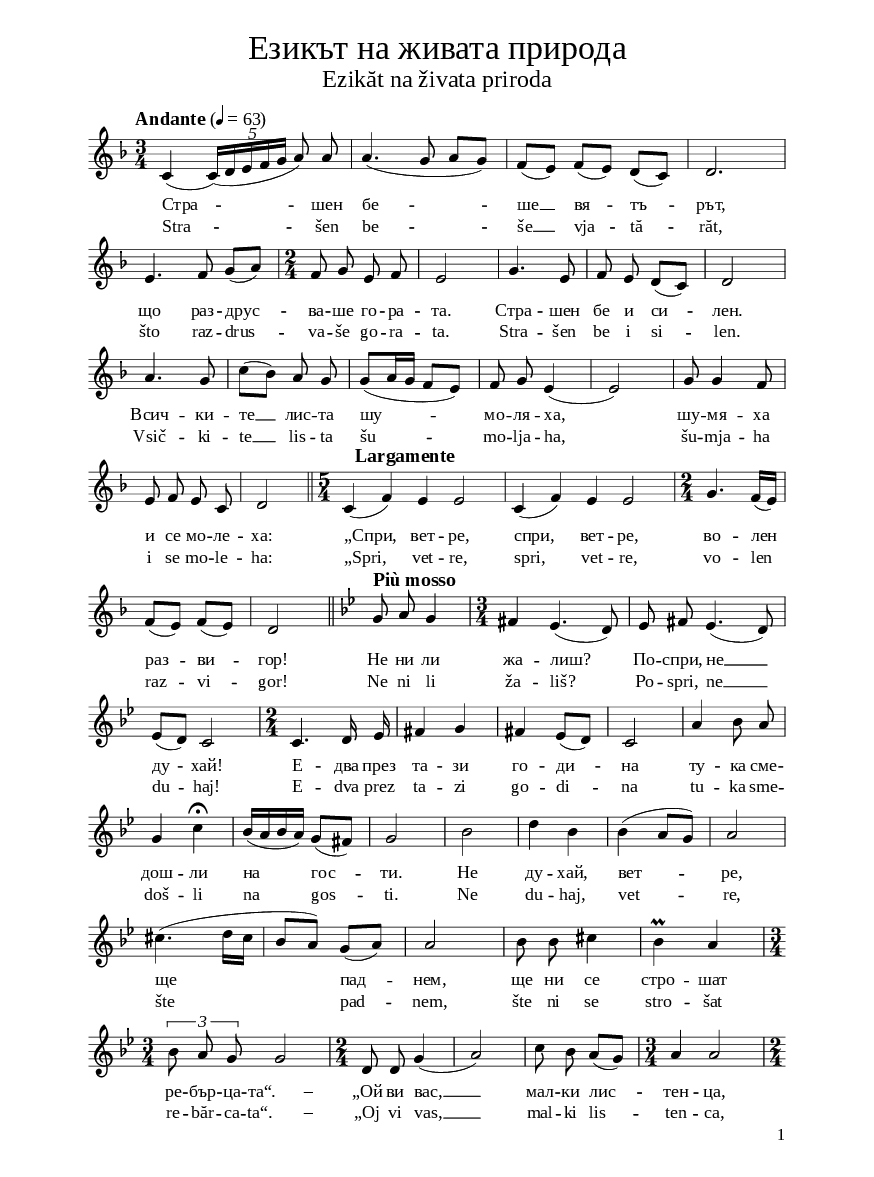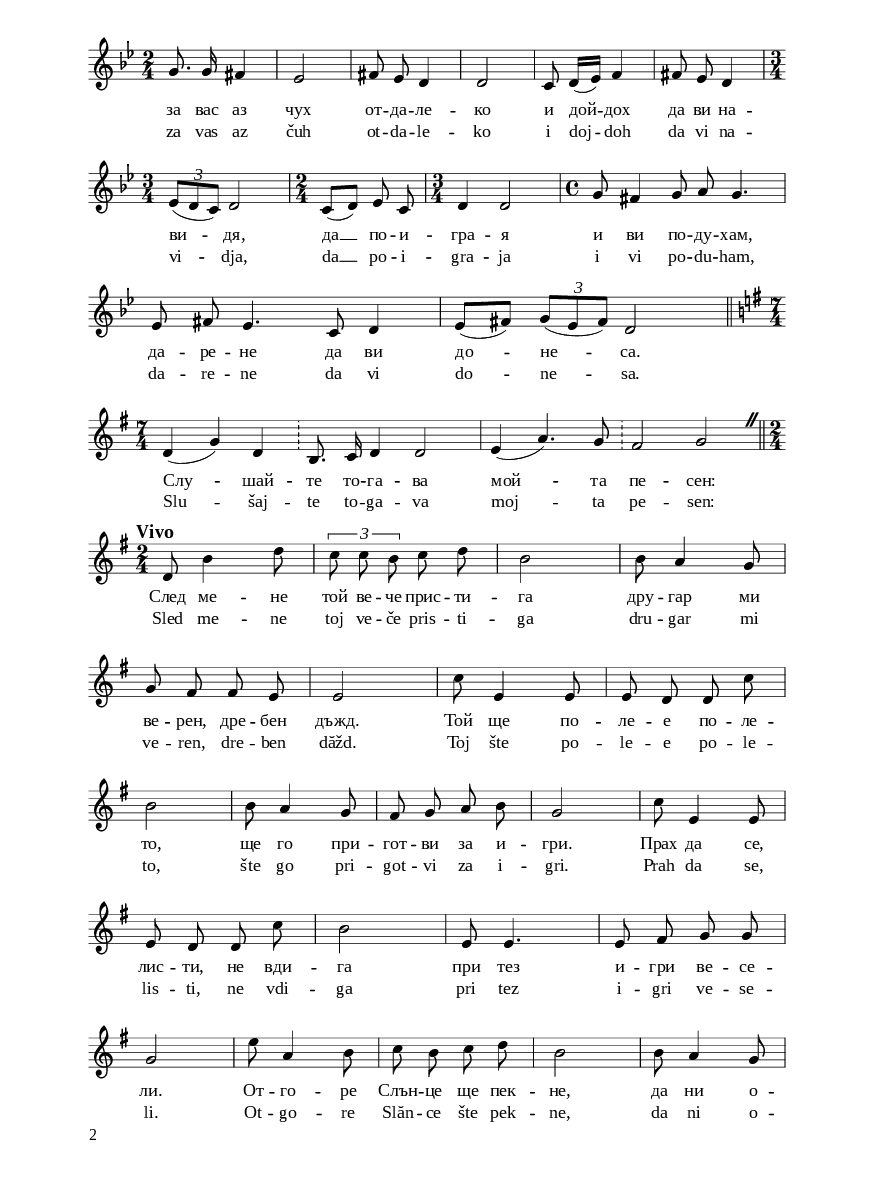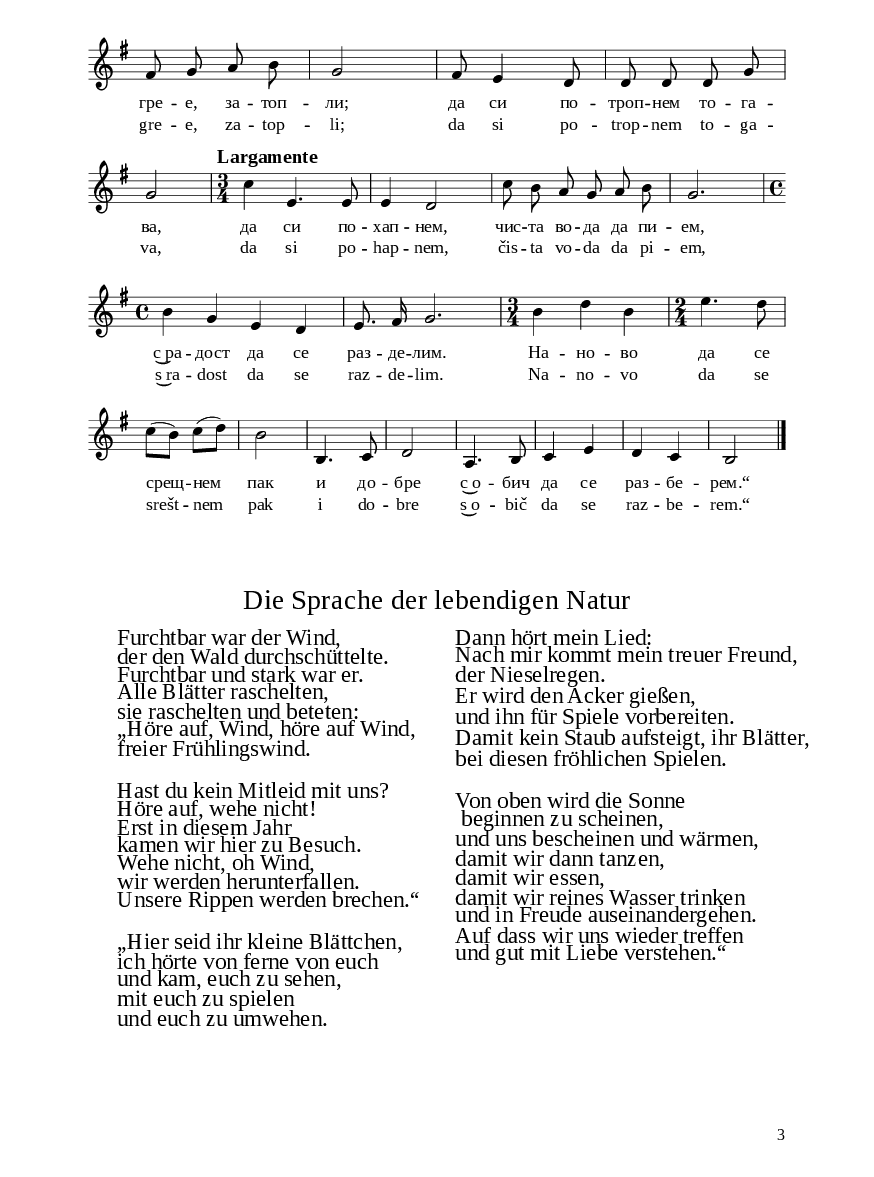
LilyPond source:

\version "2.24.4"

\include "include/globals.ily"

\bookpart {
  \label #'ref130
  \tocItem \markup "Езикът на живата природа – Ezikăt na živata priroda"
  \paper {
    print-all-headers = ##t 
    print-page-number = ##t
    print-first-page-number = ##t

    % put page numbers on the bottom
    oddHeaderMarkup = \markup ""
    evenHeaderMarkup = \markup ""
    oddFooterMarkup = \markup
    \fill-line {
      ""
      \if \should-print-page-number \fromproperty #'page:page-number-string
    }
    evenFooterMarkup = \markup
    \fill-line {
      \if \should-print-page-number \fromproperty #'page:page-number-string
      ""
    }

    left-margin = 1.5\cm
    right-margin = 1.5\cm
    top-margin = 1.2\cm
    bottom-margin = 1.0\cm
    ragged-bottom = ##t % do not spread the staves to fill the whole vertical space

    % change distance between staves
    system-system-spacing =
    #'((basic-distance . 17)
       (minimum-distance . 8)
       (padding . 1)
       (stretchability . 12))
  }
  \score {
    \include "include/score-layout.ily"


    \new Voice \absolute {
      \clef treble
      \key f \major
      \time 3/4
      \tempoFunc "Andante" 4 "63"
      \autoBeamOff
      c'4 ( \once \omit TupletBracket
      \times 4/5  {
        c'16 ) ( [  d'16  e'16  f'16
        g'16 ]
      }
      a'8 ) a'8  |

      a'4. ( g'8   a'8 [  g'8
      ] ) |
      f'8 ( [ e'8 ])
      f'8 ( [  e'8  ] )  d'8 ( [  c'8]) |
      d'2. \break |
      e'4. f'8  g'8 ( [
      a'8  ])
      \time 2/4 f'8 g'8 e'8  f'8 |
      e'2 | % 6
      g'4.  e'8 |
      f'8  e'8
      d'8 ( [  c'8 ]) | d'2 \break |
      a'4.  g'8 | c''8 ( [  bes'8 ]) a'8  g'8 |
      g'8 ( [ a'16   g'16]
      f'8  [ e'8 ] ) |

      f'8 g'8 e'4 ( |e'2) |
      g'8  g'4  f'8 |  \break
      e'8  f'8 e'8  c'8 | d'2 |   % 13
      \time 5/4  | \bar "||" % 13
      \tempo "        Largamente" c'4 ( f'4 )
      e'4  e'2 | % 14
      c'4 (  f'4 )  e'4  e'2 | % 15
      \time 2/4  | % 15
      g'4.  f'16 ( [  e'16 ]) \break | % 16
      f'8 ( [  e'8 ] ) f'8 ( [  e'8 ] )| % 17
      d'2 \bar "||"
      \tempo "Più mosso"
      \key g \minor | % 18
      g'8  a'8  g'4 | % 19
      \time 3/4 fis'4  es'4. ( d'8 ) |
      es'8  fis'8  es'4. ( d'8 )| \break % 21
      es'8 ( [  d'8 ])   c'2   |   % 22
      \time 2/4 c'4.  d'16  es'16 | % 23
      fis'4  g'4|  fis'4
      es'8 ( [  d'8 ])  | c'2 | % 25
      a'4 bes'8 a'8  \break  | % 26
      g'4  c''4 ^\fermata  | % 27
      \slurDown \stemUp bes'16 (
      [a'16 bes'16  a'16])
      \slurNeutral \stemNeutral
      g'8 ( [  fis'8 ] )| % 28
      g'2  | % 29
      bes'2 |  d''4  bes'4 |
      bes'4 ( a'8 [  g'8  ] ) a'2  \break | % 31
      cis''4. (  d''16 [  cis''16 ] |
      bes'8 [  a'8 ] ) % 32
      g'8 ( [  a'8 ] ) a'2 |
      bes'8  bes'8  cis''4 | % 34
      bes'4 \prall  a'4 |  \break % 35

      \time 3/4  | % 35
      \times 2/3  {
        bes'8  a'8  g'8
      }
      g'2 | \time 2/4 d'8  d'8
      g'4 ( | a'2 ) |   % 37
      c''8  bes'8  a'8 ( [  g'8 ]) |
      \time 3/4  | % 38
      a'4  a'2  | \break
      \time 2/4  | % 39
      g'8.  g'16  fis'4 |
      es'2 | % 41
      fis'8  es'8  d'4 | % 42
      d'2 | % 43
      c'8  d'16 ( [  es'16 ] ) f'4 | % 44
      fis'8 es'8  d'4 | % 46
      \time 3/4  | \break  % 46
      \once \omit TupletBracket
      \times 2/3  {
        es'8 ( [  d'8  c'8 ])
      }
      d'2 | % 47
      \time 2/4  | % 47
      c'8 ( [  d'8 ])  es'8  c'8  | % 48
      \time 3/4  | % 48
      d'4  d'2 | % 49
      \time 4/4  | % 49
      g'8  fis'4  g'8
      a'8 g'4. \break | % 51
      es'8  fis'8  es'4.  c'8
      d'4 |  es'8 ([ fis'8 ])
      \times 2/3  {
        g'8 ( [  es'8  fis'8 ] )
      } d'2 | \bar "||" \break
      \key g \major \time 7/4 | % 54
      d'4 (  g'4 )  d'4  \bar "!" b8. c'16 d'4  d'2 | % 56
      e'4 ( a'4.)   g'8  \bar "!" fis'2  g'2 \caesura \bar "||" \break
      \time 2/4  | % 58
      \tempo "Vivo" d'8 b'4  d''8 | % 59
      \tupletUp \times 2/3  {
        c''8   c''8  b'8
      } \tupletNeutral
      c''8 d''8  |
      b'2 | % 61
      b'8  a'4  g'8 | \break % 62
      g'8  fis'8  fis'8  e'8 | % 63
      e'2 | % 64
      c''8  e'4  e'8 | % 65
      e'8  d'8  d'8  c''8 | \break % 66
      b'2 | % 67
      b'8  a'4  g'8  | % 68
      fis'8  g'8  a'8  b'8 |  % 69
      g'2 |
      c''8  e'4  e'8 | \break % 71
      e'8  d'8  d'8  c''8 | % 72
      b'2  | % 73
      e'8  e'4. |   % 74
      e'8  fis'8  g'8  g'8 \break | % 75

      g'2  | % 76
      e''8  a'4  b'8 | % 77
      c''8   b'8  c''8  d''8 | % 78
      b'2 |  % 79
      b'8  a'4  g'8 |\break
      fis'8  g'8  a'8  b'8 | % 81
      g'2 | % 82
      fis'8  e'4  d'8 |
      d'8  d'8  d'8  g'8 | \break % 84
      g'2 | % 85
      \tempo "Largamente"
      \time 3/4  | % 85
      c''4  e'4.  e'8 | % 86
      e'4 d'2 | % 87
      c''8 b'8 a'8  g'8
      a'8  b'8  | % 88
      g'2. |  \break % 89
      \time 4/4  | % 89
      b'4 g'4  e'4
      d'4 |
      e'8.  fis'16  g'2.   | % 91
      \time 3/4 b'4 d''4  b'4 | \time 2/4  e''4. d''8 |  \break | % 92
      c''8 ( [  b'8 ])  c''8 ( [
      d''8 ]) | b'2 | % 93
      b4.  c'8  d'2 | % 94
      a4. b8  c'4
      e'4 | % 95
      d'4  c'4  b2 \bar "|."
    }

    \addlyrics {
      Стра --  шен
      бе --   ше __  вя -- тъ
      -- рът, що раз -- друс -- ва --
      ше го -- ра -- та. Стра -- шен
      бе и си -- лен. Всич -- ки -- те __
      лис -- та шу --
      мо -- ля -- ха, шу -- мя -- ха и се
      мо -- ле -- ха: „Спри,  вет --
      ре, спри,  вет -- ре, во -- лен
      раз -- ви -- гор! Не ни
      ли жа -- лиш?  По -- спри, не __
      ду -- хай! Е -- два през та
      -- зи го -- ди -- на ту --
      ка сме -- дош -- ли на
      гос -- ти. Не ду -- хай, вет --
      ре, ще пад --
      нем, ще ни се стро -- шат ре --
      бър -- ца -- "та“.      –" „Ой ви вас, __
      мал -- ки лис -- тен -- ца,
      за вас аз чух от -- да -- ле -- ко
      и дой -- дох да ви на -- ви
      --  дя, да __  по -- и -- гра --
      я и ви по -- ду -- хам, да -- ре --
      не да ви до -- не --  са.
      Слу -- шай -- те то -- га -- ва
      мой -- та пе -- сен: След ме --
      не той ве -- че прис -- ти -- га дру
      -- гар ми ве -- рен, дре -- бен
      дъжд. Той ще по -- ле -- е по --
      ле -- то, ще го при -- гот -- ви
      за и -- гри. Прах да се, лис --
      ти, не вди -- га при тез и -- гри
      ве -- се -- ли. От -- го -- ре Слън
      -- це ще пек -- не, да ни о --
      гре -- е, за -- топ -- ли; да си
      по -- троп -- нем то -- га  -- ва,
      да си по -- хап  -- нем, чис
      -- та во -- да да пи  -- ем,
      с~ра -- дост да се раз -- де --
      лим. На -- но -- во да се срещ
      -- нем  пак и до -- бре с~о
      -- бич да се раз -- бе -- рем.“}
      \addlyrics {
        Stra --  šen
        be --   še __  vja -- tă
        -- răt, što raz -- drus -- va --
        še go -- ra -- ta. Stra -- šen
        be i si -- len. Vsič -- ki -- te __
        lis -- ta šu --
        mo -- lja -- ha, šu -- mja -- ha i se
        mo -- le -- ha: „Spri,  vet --
        re, spri,  vet -- re, vo -- len
        raz -- vi -- gor! Ne ni
        li ža -- liš?  Po -- spri, ne __
        du -- haj! E -- dva prez ta
        -- zi go -- di -- na tu --
        ka sme -- doš -- li na
        gos -- ti. Ne du -- haj, vet --
        re, šte pad --
        nem, šte ni se stro -- šat re --
        băr -- ca -- "ta“.       –" „Oj vi vas, __
        mal -- ki lis -- ten -- ca,
        za vas az čuh ot -- da -- le -- ko
        i doj -- doh da vi na -- vi
        --  dja, da __  po -- i -- gra --
        ja i vi po -- du -- ham, da -- re --
        ne da vi do -- ne --  sa.
        Slu -- šaj -- te to -- ga -- va
        moj -- ta pe -- sen: Sled me --
        ne toj ve -- če pris -- ti -- ga dru
        -- gar mi ve -- ren, dre -- ben
        dăžd. Toj šte po -- le -- e po --
        le -- to, šte go pri -- got -- vi
        za i -- gri. Prah da se, lis --
        ti, ne vdi -- ga pri tez i -- gri
        ve -- se -- li. Ot -- go -- re Slăn
        -- ce šte pek -- ne, da ni o --
        gre -- e, za -- top -- li; da si
        po -- trop -- nem to -- ga  -- va,
        da si po -- hap  -- nem, čis
        -- ta vo -- da da pi  -- em,
        s~ra -- dost da se raz -- de --
        lim. Na -- no -- vo da se srešt
        -- nem  pak i do -- bre s~o
        -- bič da se raz -- be -- rem.“}

        \header {
          title = \titleFunc "Езикът на живата природа" "Ezikăt na živata priroda"
        }

        \midi{}

      } % score


      \markup \vspace #3

      % include foreign translation(s) of the song
      
\version "2.24.4"

\markup \fill-line { \fontsize #deTitleFontSize "Die Sprache der lebendigen Natur" }
\markup \null
\markup \null
\markup \abs-fontsize #11 \override #`(baseline-skip . ,bgCoupletBaselineSkip) {
  \fill-line {
    \hspace #0.1
    \column {
      \line {
        \bold " "
        \column {
          "Furchtbar war der Wind,"

          "der den Wald durchschüttelte."

          "Furchtbar und stark war er."

          "Alle Blätter raschelten,"

          "sie raschelten und beteten:"

          "„Höre auf, Wind, höre auf Wind,"

          "freier Frühlingswind."
        }
      }

      \vspace #1

      \line {
        \bold " "
        \column {

          "Hast du kein Mitleid mit uns?"

          "Höre auf, wehe nicht!"

          "Erst in diesem Jahr"

          "kamen wir hier zu Besuch."

          "Wehe nicht, oh Wind,"

          "wir werden herunterfallen."

          "Unsere Rippen werden brechen.“"
        }
      }

      \vspace #1

      \line {
        \bold " "
        \column {
          "„Hier seid ihr kleine Blättchen,"

          "ich hörte von ferne von euch"

          "und kam, euch zu sehen,"

          "mit euch zu spielen"

          "und euch zu umwehen."
        }
      }
    }
    \hspace #0.1
    % adds horizontal spacing between columns
    \column {
      \line {
        \bold " "
        \column {

          "Dann hört mein Lied:"

          "Nach mir kommt mein treuer Freund,"

          "der Nieselregen."

          "Er wird den Acker gießen,"

          "und ihn für Spiele vorbereiten."

          "Damit kein Staub aufsteigt, ihr Blätter,"

          "bei diesen fröhlichen Spielen."
        }
      }

      \vspace #1

      \line {
        \bold " "
        \column {

          "Von oben wird die Sonne "

          " beginnen zu scheinen,"

          "und uns bescheinen und wärmen,"

          "damit wir dann tanzen,"

          "damit wir essen,"

          "damit wir reines Wasser trinken"

          "und in Freude auseinandergehen."

          "Auf dass wir uns wieder treffen"

          "und gut mit Liebe verstehen.“"
        }
      }
    }\hspace #0.1
  }
}


    } % bookpart
